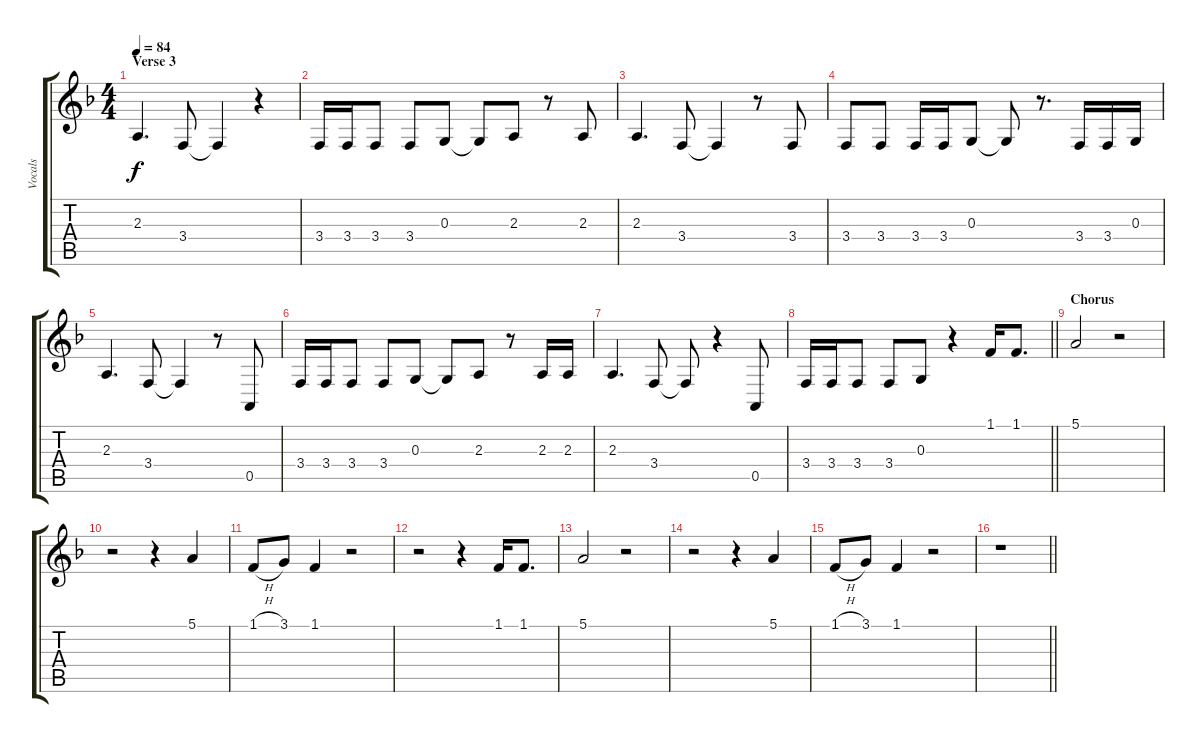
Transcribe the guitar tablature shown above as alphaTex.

\track ("Vocals" "Vocals") {instrument altosax}
\staff {score tabs}
\tuning (E4 B3 G3 D3 A2 E2) {hide}
\ts (4 4)
\section ("" "Verse 3")
\tempo 84
\clef g2
\ks f
2.3.4{d dy f} 3.4.8 3.4{t}.4 r.4 |
3.4.16 3.4.16 3.4.8 3.4.8 0.3.8 0.3{t}.8 2.3.8 r.8 2.3.8 |
2.3.4{d} 3.4.8 3.4{t}.4 r.8 3.4.8 |
3.4.8 3.4.8 3.4.16 3.4.16 0.3.8 0.3{t}.8 r.8{d} 3.4.16 3.4.16 0.3.16 |
2.3.4{d} 3.4.8 3.4{t}.4 r.8 0.5.8 |
3.4.16 3.4.16 3.4.8 3.4.8 0.3.8 0.3{t}.8 2.3.8 r.8 2.3.16 2.3.16 |
2.3.4{d} 3.4.8 3.4{t}.8 r.4 0.5.8 |
\barLineRight lightlight
3.4.16 3.4.16 3.4.8 3.4.8 0.3.8 r.4 1.1.16 1.1.8{d} |
\section ("" "Chorus")
5.1.2 r.2 |
r.2 r.4 5.1.4 |
1.1{h}.8 3.1.8 1.1.4 r.2 |
r.2 r.4 1.1.16 1.1.8{d} |
5.1.2 r.2 |
r.2 r.4 5.1.4 |
1.1{h}.8 3.1.8 1.1.4 r.2 |
\barLineRight lightlight
r.1
